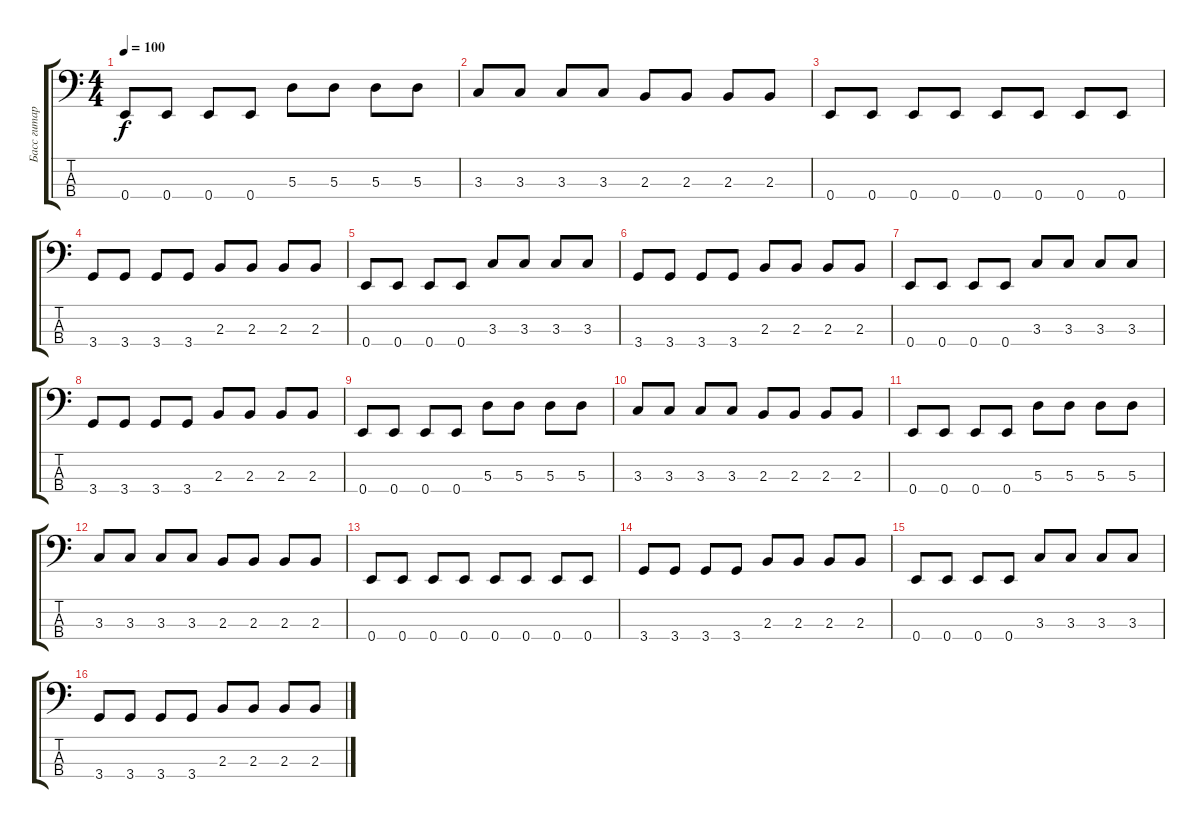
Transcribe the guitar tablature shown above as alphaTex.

\track ("Басс гитара" "Басс гитар") {instrument electricbasspick}
\staff {score tabs}
\tuning (G2 D2 A1 E1) {hide}
\ts (4 4)
\tempo 100
\clef f4
\ks c
0.4.8{dy f} 0.4.8 0.4.8 0.4.8 5.3.8 5.3.8 5.3.8 5.3.8 |
3.3.8 3.3.8 3.3.8 3.3.8 2.3.8 2.3.8 2.3.8 2.3.8 |
0.4.8 0.4.8 0.4.8 0.4.8 0.4.8 0.4.8 0.4.8 0.4.8 |
3.4.8 3.4.8 3.4.8 3.4.8 2.3.8 2.3.8 2.3.8 2.3.8 |
0.4.8 0.4.8 0.4.8 0.4.8 3.3.8 3.3.8 3.3.8 3.3.8 |
3.4.8 3.4.8 3.4.8 3.4.8 2.3.8 2.3.8 2.3.8 2.3.8 |
0.4.8 0.4.8 0.4.8 0.4.8 3.3.8 3.3.8 3.3.8 3.3.8 |
3.4.8 3.4.8 3.4.8 3.4.8 2.3.8 2.3.8 2.3.8 2.3.8 |
0.4.8 0.4.8 0.4.8 0.4.8 5.3.8 5.3.8 5.3.8 5.3.8 |
3.3.8 3.3.8 3.3.8 3.3.8 2.3.8 2.3.8 2.3.8 2.3.8 |
0.4.8 0.4.8 0.4.8 0.4.8 5.3.8 5.3.8 5.3.8 5.3.8 |
3.3.8 3.3.8 3.3.8 3.3.8 2.3.8 2.3.8 2.3.8 2.3.8 |
0.4.8 0.4.8 0.4.8 0.4.8 0.4.8 0.4.8 0.4.8 0.4.8 |
3.4.8 3.4.8 3.4.8 3.4.8 2.3.8 2.3.8 2.3.8 2.3.8 |
0.4.8 0.4.8 0.4.8 0.4.8 3.3.8 3.3.8 3.3.8 3.3.8 |
3.4.8 3.4.8 3.4.8 3.4.8 2.3.8 2.3.8 2.3.8 2.3.8
